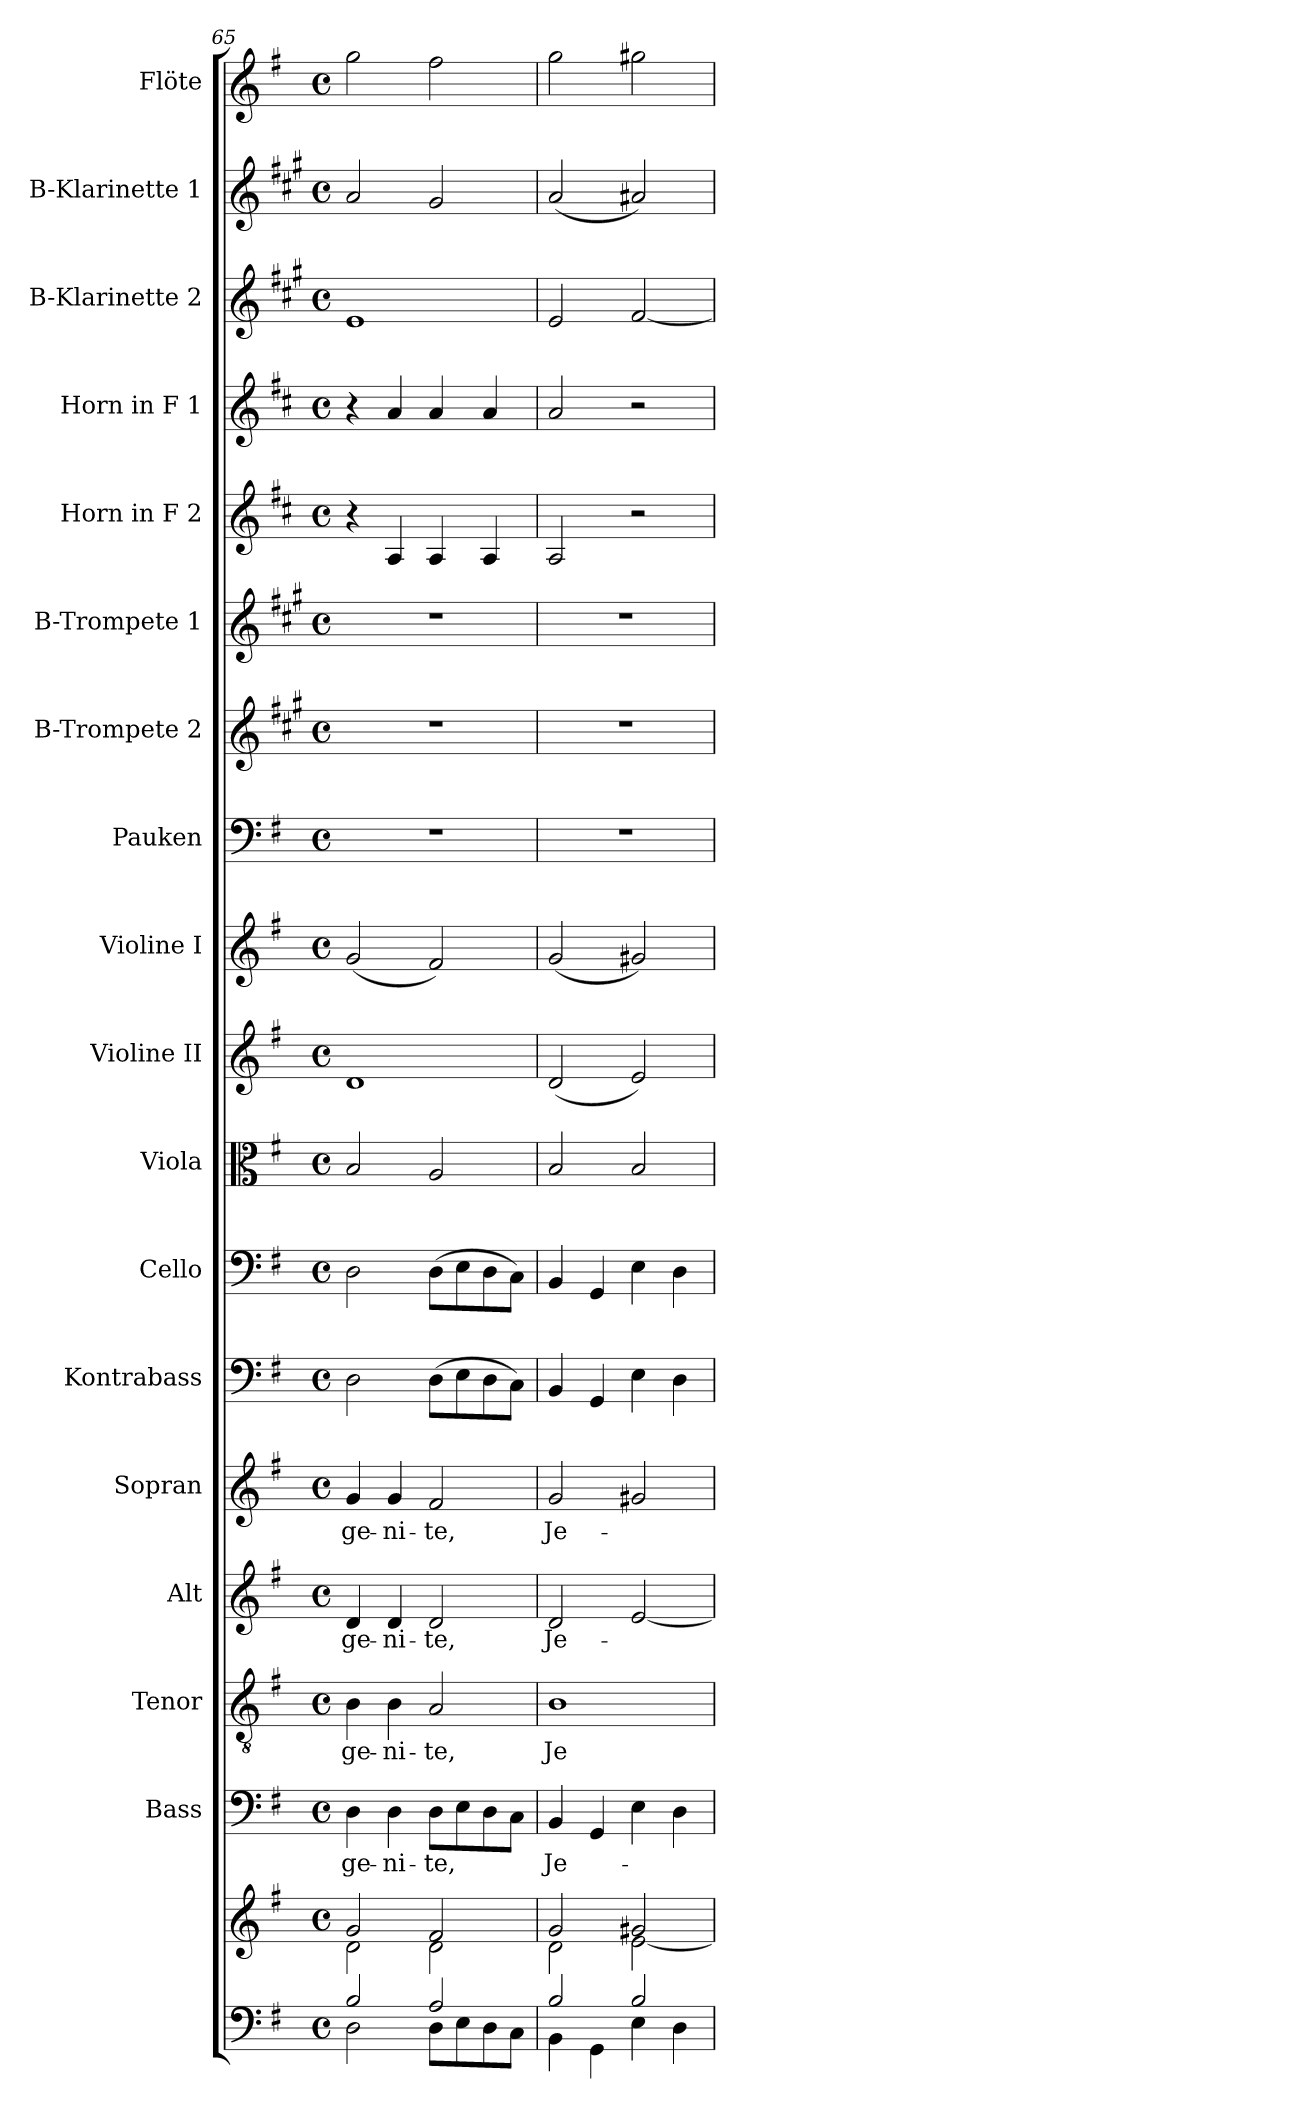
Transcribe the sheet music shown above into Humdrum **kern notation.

**kern	**kern	**kern	**text	**kern	**text	**kern	**text	**kern	**text	**kern	**kern	**kern	**kern	**kern	**kern	**kern	**kern	**kern	**kern	**kern	**kern	**kern
*part18	*part18	*part17	*part17	*part16	*part16	*part15	*part15	*part14	*part14	*part13	*part12	*part11	*part10	*part9	*part8	*part7	*part6	*part5	*part4	*part3	*part2	*part1
*staff19	*staff18	*staff17	*staff17	*staff16	*staff16	*staff15	*staff15	*staff14	*staff14	*staff13	*staff12	*staff11	*staff10	*staff9	*staff8	*staff7	*staff6	*staff5	*staff4	*staff3	*staff2	*staff1
*	*	*I"Bass	*	*I"Tenor	*	*I"Alt	*	*I"Sopran	*	*I"Kontrabass	*I"Cello	*I"Viola	*I"Violine II	*I"Violine I	*I"Pauken	*I"B-Trompete 2	*I"B-Trompete 1	*I"Horn in F 2	*I"Horn in F 1	*I"B-Klarinette 2	*I"B-Klarinette 1	*I"Flöte
*	*	*I'B.	*	*I'T.	*	*I'A.	*	*I'S.	*	*I'Kb.	*	*I'Vla.	*I'Vl. II	*I'Vl. I	*I'Pk.	*I'Trp. 2	*I'Trp. 1	*	*	*I'Kl. 2	*I'Kl. 1	*I'Fl.
*clefF4	*clefG2	*clefF4	*	*clefGv2	*	*clefG2	*	*clefG2	*	*clefF4	*clefF4	*clefC3	*clefG2	*clefG2	*clefF4	*clefG2	*clefG2	*clefG2	*clefG2	*clefG2	*clefG2	*clefG2
*	*	*	*	*	*	*	*	*	*	*ITrd7c12	*	*	*	*	*	*ITrd1c2	*ITrd1c2	*ITrd4c7	*ITrd4c7	*ITrd1c2	*ITrd1c2	*
*k[f#]	*k[f#]	*k[f#]	*	*k[f#]	*	*k[f#]	*	*k[f#]	*	*k[f#]	*k[f#]	*k[f#]	*k[f#]	*k[f#]	*k[f#]	*k[f#]	*k[f#]	*k[f#]	*k[f#]	*k[f#]	*k[f#]	*k[f#]
*G:	*G:	*G:	*	*G:	*	*G:	*	*G:	*	*G:	*G:	*G:	*G:	*G:	*G:	*G:	*G:	*G:	*G:	*G:	*G:	*G:
*M4/4	*M4/4	*M4/4	*	*M4/4	*	*M4/4	*	*M4/4	*	*M4/4	*M4/4	*M4/4	*M4/4	*M4/4	*M4/4	*M4/4	*M4/4	*M4/4	*M4/4	*M4/4	*M4/4	*M4/4
*met(c)	*met(c)	*met(c)	*	*met(c)	*	*met(c)	*	*met(c)	*	*met(c)	*met(c)	*met(c)	*met(c)	*met(c)	*met(c)	*met(c)	*met(c)	*met(c)	*met(c)	*met(c)	*met(c)	*met(c)
=65	=65	=65	=65	=65	=65	=65	=65	=65	=65	=65	=65	=65	=65	=65	=65	=65	=65	=65	=65	=65	=65	=65
*^	*^	*	*	*	*	*	*	*	*	*	*	*	*	*	*	*	*	*	*	*	*	*
!	!	!	!	!	!LO:LY:b	!	!LO:LY:b	!	!LO:LY:b	!	!LO:LY:b	!	!	!	!	!	!	!	!	!	!	!	!	!
2B/	2D\	2g/	2d\	4D\	-ge-	4B\	-ge-	4d/	-ge-	4g/	-ge-	2DD\	2D\	2B/	1d	(<2g/	1r	1r	1r	4r	4r	1d	2g/	2gg\
!	!	!	!	!	!LO:LY:b	!	!LO:LY:b	!	!LO:LY:b	!	!LO:LY:b	!	!	!	!	!	!	!	!	!	!	!	!	!
.	.	.	.	4D\	-ni-	4B\	-ni-	4d/	-ni-	4g/	-ni-	.	.	.	.	.	.	.	.	4D/	4d/	.	.	.
!	!	!	!	!	!LO:LY:b	!	!LO:LY:b	!	!LO:LY:b	!	!LO:LY:b	!	!	!	!	!	!	!	!	!	!	!	!	!
2A/	8D\L	2f#/	2d\	8D\L	-te,	2A/	-te,	2d/	-te,	2f#/	-te,	(>8DD\L	(>8D\L	2A/	.	2f#/)	.	.	.	4D/	4d/	.	2f#/	2ff#\
.	8E\	.	.	8E\	.	.	.	.	.	.	.	8EE\	8E\	.	.	.	.	.	.	.	.	.	.	.
.	8D\	.	.	8D\	.	.	.	.	.	.	.	8DD\	8D\	.	.	.	.	.	.	4D/	4d/	.	.	.
.	8C\J	.	.	8C\J	.	.	.	.	.	.	.	8CC\J)	8C\J)	.	.	.	.	.	.	.	.	.	.	.
=66	=66	=66	=66	=66	=66	=66	=66	=66	=66	=66	=66	=66	=66	=66	=66	=66	=66	=66	=66	=66	=66	=66	=66	=66
!	!	!	!	!	!LO:LY:b	!	!LO:LY:b	!	!LO:LY:b	!	!LO:LY:b	!	!	!	!	!	!	!	!	!	!	!	!	!
2B/	4BB\	2g/	2d\	4BB/	Je-	1B	Je-	2d/	Je-	2g/	Je-	4BBB/	4BB/	2B/	(<2d/	(<2g/	1r	1r	1r	2D/	2d/	2d/	(<2g/	2gg\
.	4GG\	.	.	4GG/	.	.	.	.	.	.	.	4GGG/	4GG/	.	.	.	.	.	.	.	.	.	.	.
2B/	4E\	2g#X/	[<2e\	4E\	.	.	.	[2e/	.	2g#X/	.	4EE\	4E\	2B/	2e/)	2g#X/)	.	.	.	2r	2r	[2e/	2g#X/)	2gg#X\
.	4D\	.	.	4D\	.	.	.	.	.	.	.	4DD\	4D\	.	.	.	.	.	.	.	.	.	.	.
*v	*v	*	*	*	*	*	*	*	*	*	*	*	*	*	*	*	*	*	*	*	*	*	*	*
*	*v	*v	*	*	*	*	*	*	*	*	*	*	*	*	*	*	*	*	*	*	*	*	*
=	=	=	=	=	=	=	=	=	=	=	=	=	=	=	=	=	=	=	=	=	=	=
*-	*-	*-	*-	*-	*-	*-	*-	*-	*-	*-	*-	*-	*-	*-	*-	*-	*-	*-	*-	*-	*-	*-
